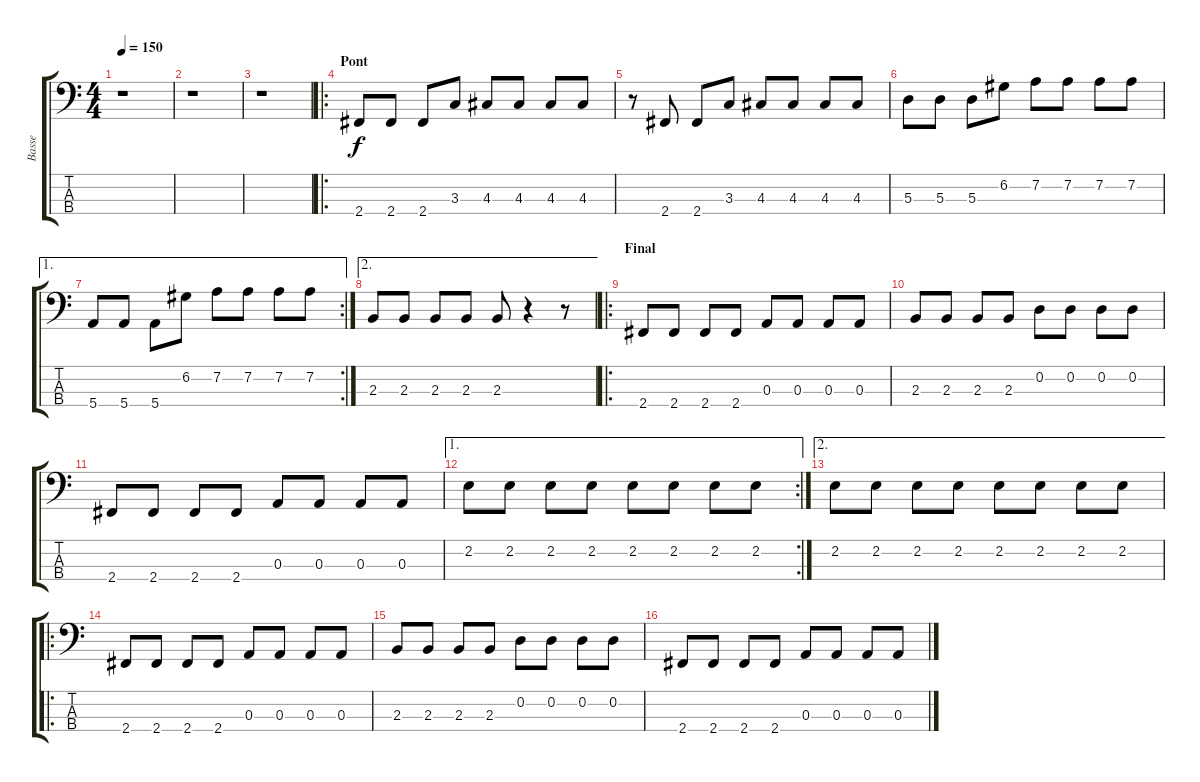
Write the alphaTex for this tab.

\track ("Basse" "Basse") {instrument electricbassfinger}
\staff {score tabs}
\tuning (G2 D2 A1 E1) {hide}
\ts (4 4)
\tempo 150
\clef f4
\ks c
r.1{dy f} |
r.1 |
r.1 |
\ro
\section ("" "Pont")
2.4.8 2.4.8 2.4.8 3.3.8 4.3.8 4.3.8 4.3.8 4.3.8 |
r.8 2.4.8 2.4.8 3.3.8 4.3.8 4.3.8 4.3.8 4.3.8 |
5.3.8 5.3.8 5.3.8 6.2.8 7.2.8 7.2.8 7.2.8 7.2.8 |
\ae 1
\rc 2
5.4.8 5.4.8 5.4.8 6.2.8 7.2.8 7.2.8 7.2.8 7.2.8 |
\ae 2
2.3.8 2.3.8 2.3.8 2.3.8 2.3.8 r.4 r.8 |
\ro
\section ("" "Final")
2.4.8 2.4.8 2.4.8 2.4.8 0.3.8 0.3.8 0.3.8 0.3.8 |
2.3.8 2.3.8 2.3.8 2.3.8 0.2.8 0.2.8 0.2.8 0.2.8 |
2.4.8 2.4.8 2.4.8 2.4.8 0.3.8 0.3.8 0.3.8 0.3.8 |
\ae 1
\rc 2
2.2.8 2.2.8 2.2.8 2.2.8 2.2.8 2.2.8 2.2.8 2.2.8 |
\ae 2
2.2.8 2.2.8 2.2.8 2.2.8 2.2.8 2.2.8 2.2.8 2.2.8 |
\ro
2.4.8 2.4.8 2.4.8 2.4.8 0.3.8 0.3.8 0.3.8 0.3.8 |
2.3.8 2.3.8 2.3.8 2.3.8 0.2.8 0.2.8 0.2.8 0.2.8 |
2.4.8 2.4.8 2.4.8 2.4.8 0.3.8 0.3.8 0.3.8 0.3.8
